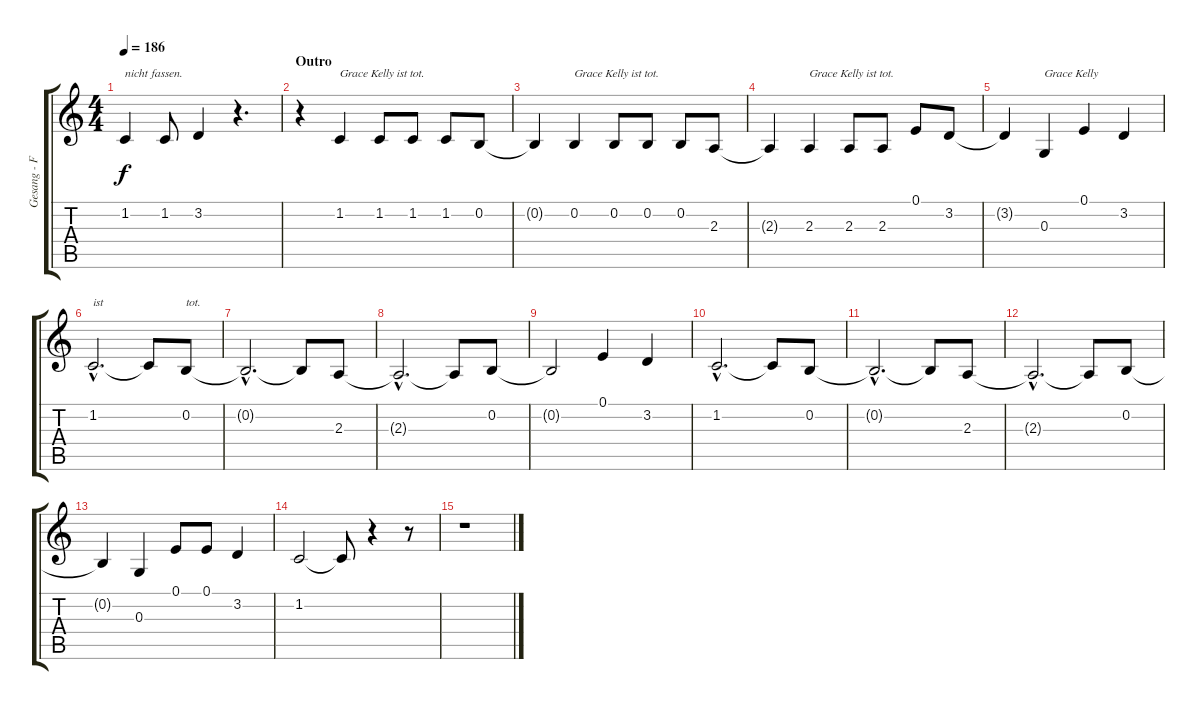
\track ("Gesang - Farin Urlaub" "Gesang - F") {instrument lead8bassandlead}
\staff {score tabs}
\tuning (E4 B3 G3 D3 A2 E2) {hide}
\ts (4 4)
\tempo 186
\clef g2
\ks c
1.2.4{txt "nicht fassen." dy f} 1.2.8 3.2.4 r.4{d} |
\section ("" "Outro")
r.4 1.2.4{txt "Grace Kelly ist tot."} 1.2.8 1.2.8 1.2.8 0.2.8 |
0.2{t}.4 0.2.4{txt "Grace Kelly ist tot."} 0.2.8 0.2.8 0.2.8 2.3.8 |
2.3{t}.4 2.3.4{txt "Grace Kelly ist tot."} 2.3.8 2.3.8 0.1.8 3.2.8 |
3.2{t}.4 0.3.4{txt "Grace Kelly"} 0.1.4 3.2.4 |
1.2{hac}.2{d txt "ist"} 1.2{t}.8 0.2.8{txt "tot."} |
0.2{hac t}.2{d} 0.2{t}.8 2.3.8 |
2.3{hac t}.2{d} 2.3{t}.8 0.2.8 |
0.2{t}.2 0.1.4 3.2.4 |
1.2{hac}.2{d} 1.2{t}.8 0.2.8 |
0.2{hac t}.2{d} 0.2{t}.8 2.3.8 |
2.3{hac t}.2{d} 2.3{t}.8 0.2.8 |
0.2{t}.4 0.3.4 0.1.8 0.1.8 3.2.4 |
1.2.2 1.2{t}.8 r.4 r.8 |
r.1
